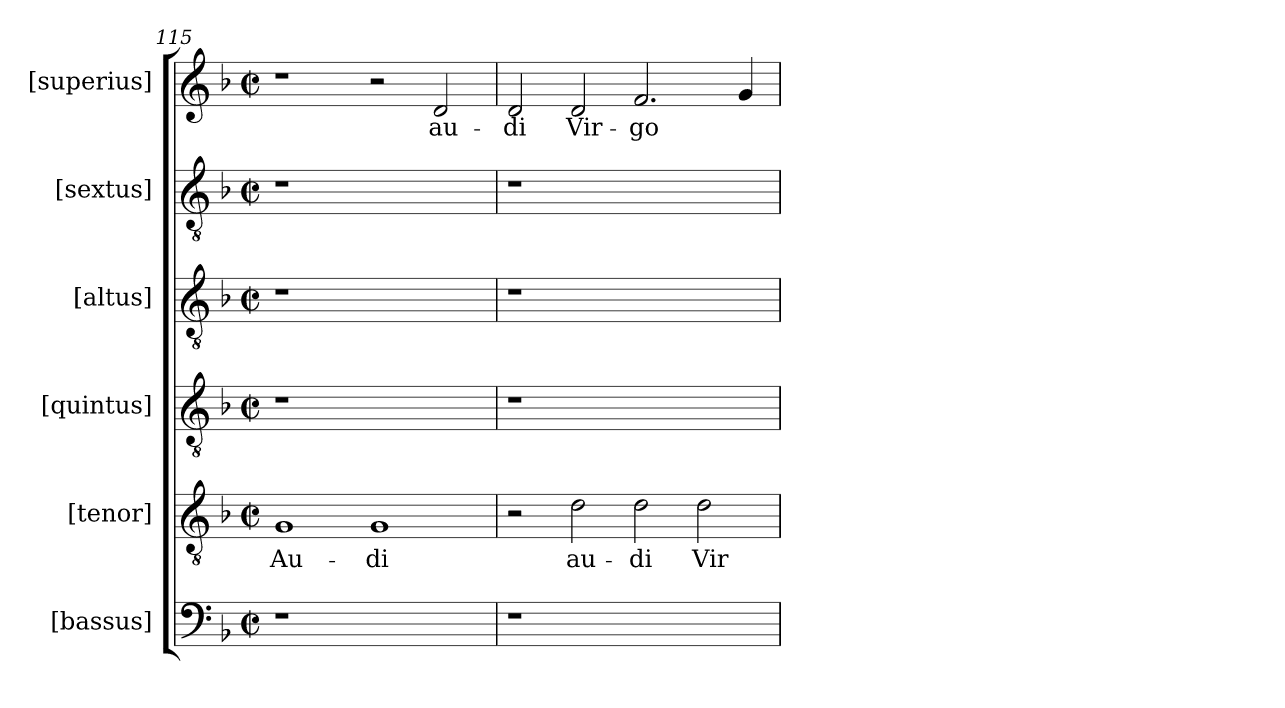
**kern	**kern	**text	**kern	**kern	**kern	**kern	**text
*part6	*part5	*part5	*part4	*part3	*part2	*part1	*part1
*staff6	*staff5	*staff5	*staff4	*staff3	*staff2	*staff1	*staff1
*I"[bassus]	*I"[tenor]	*	*I"[quintus]	*I"[altus]	*I"[sextus]	*I"[superius]	*
*I'[bassus]	*I'[tenor]	*	*I'[quintus]	*I'[altus]	*I'[sextus]	*I'[superius]	*
*clefF4	*clefGv2	*	*clefGv2	*clefGv2	*clefGv2	*clefG2	*
*k[b-]	*k[b-]	*	*k[b-]	*k[b-]	*k[b-]	*k[b-]	*
*F:	*F:	*	*F:	*F:	*F:	*F:	*
*M2/2	*M2/2	*	*M2/2	*M2/2	*M2/2	*M2/2	*
*met(c|)	*met(c|)	*	*met(c|)	*met(c|)	*met(c|)	*met(c|)	*
=115	=115	=115	=115	=115	=115	=115	=115
!	!	!LO:LY:b:cj	!	!	!	!	!
1r	1G	Au-	1r	1r	1r	1r	.
!	!	!LO:LY:b:cj	!	!	!	!	!
1ryy	1G	-di	1ryy	1ryy	1ryy	2r	.
!	!	!	!	!	!	!	!LO:LY:b:cj
.	.	.	.	.	.	2d/	au-
!!LO:PB:g=z
=116	=116	=116	=116	=116	=116	=116	=116
!	!	!	!	!	!	!	!LO:LY:b:cj
1r	2r	.	1r	1r	1r	2d/	-di
!	!	!LO:LY:b:cj	!	!	!	!	!LO:LY:b:cj
.	2d\	au-	.	.	.	2d/	Vir-
!	!	!LO:LY:b:cj	!	!	!	!	!LO:LY:b:cj
1ryy	2d\	-di	1ryy	1ryy	1ryy	2.f/	-go
!	!	!LO:LY:b:cj	!	!	!	!	!
.	2d\	Vir-	.	.	.	.	.
.	.	.	.	.	.	4g/	.
=	=	=	=	=	=	=	=
*-	*-	*-	*-	*-	*-	*-	*-
